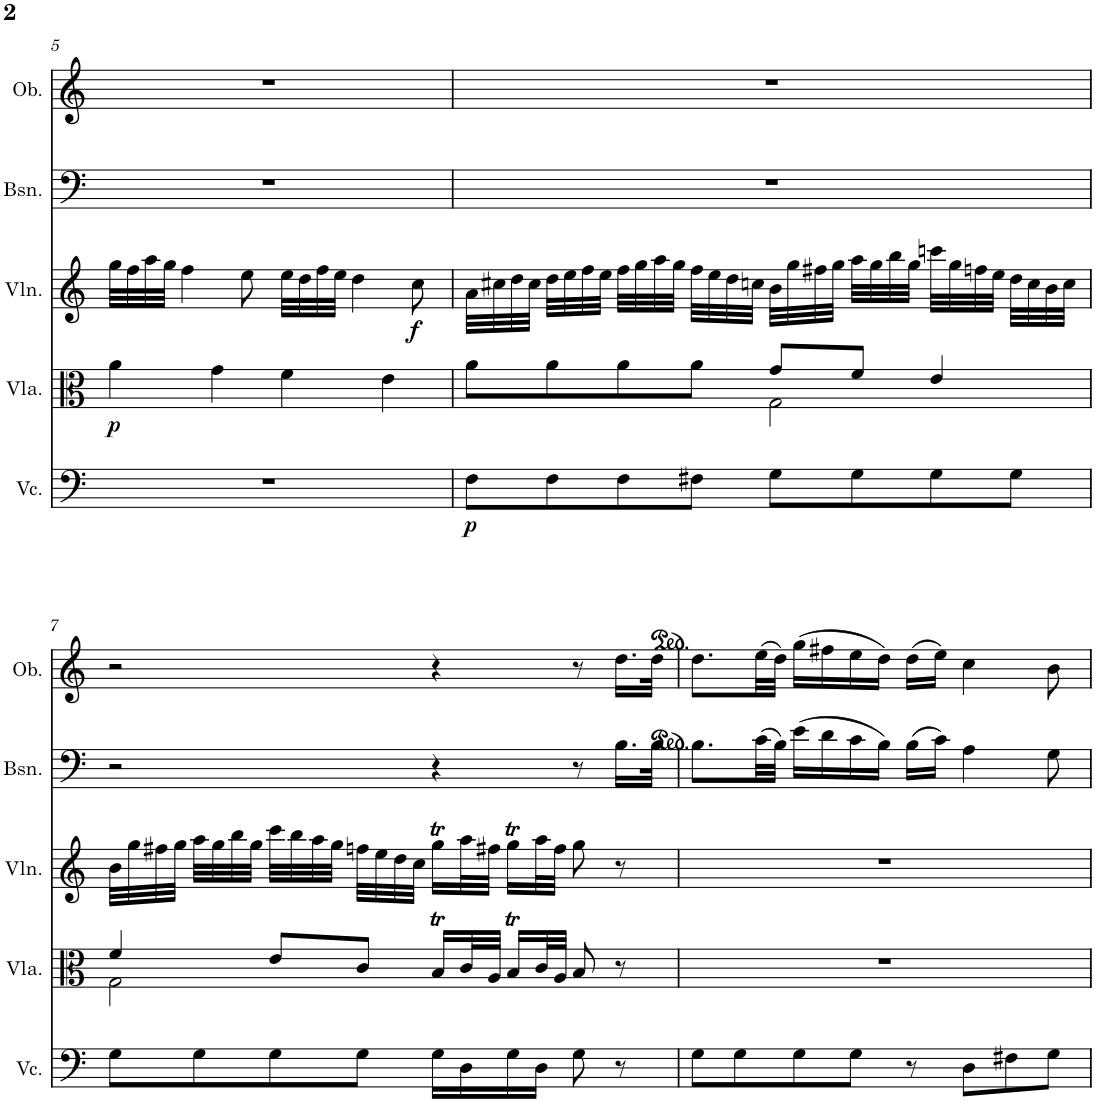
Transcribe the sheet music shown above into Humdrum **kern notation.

**kern	**dynam	**kern	**dynam	**kern	**dynam	**kern	**kern
*part5	*part5	*part4	*part4	*part3	*part3	*part2	*part1
*staff5	*staff5	*staff4	*staff4	*staff3	*staff3	*staff2	*staff1
*I"Violoncello	*	*I"Viola	*	*I"Violin	*	*I"Bassoon	*I"Oboe
*I'Vc.	*	*I'Vla.	*	*I'Vln.	*	*I'Bsn.	*I'Ob.
!!LO:PB:g=z
*clefF4	*	*clefC3	*	*clefG2	*	*clefF4	*clefG2
*k[]	*	*k[]	*	*k[]	*	*k[]	*k[]
*M4/4	*	*M4/4	*	*M4/4	*	*M4/4	*M4/4
*met(c)	*	*met(c)	*	*met(c)	*	*met(c)	*met(c)
=5	=5	=5	=5	=5	=5	=5	=5
!	!	!	!LO:DY:b	!	!	!	!
1r	.	4a\	p	32gg\LLL	.	1r	1r
.	.	.	.	32ff\	.	.	.
.	.	.	.	32aa\	.	.	.
.	.	.	.	32gg\JJJ	.	.	.
.	.	.	.	4ff\	.	.	.
.	.	4g\	.	.	.	.	.
.	.	.	.	8ee\	.	.	.
.	.	4f\	.	32ee\LLL	.	.	.
.	.	.	.	32dd\	.	.	.
.	.	.	.	32ff\	.	.	.
.	.	.	.	32ee\JJJ	.	.	.
.	.	.	.	4dd\	.	.	.
.	.	4e\	.	.	.	.	.
!	!	!	!	!	!LO:DY:b	!	!
.	.	.	.	8cc\	f	.	.
=6	=6	=6	=6	=6	=6	=6	=6
*	*	*^	*	*	*	*	*
!	!LO:DY:b	!	!	!	!	!	!	!
8F\L	p	8a\L	2ryy	.	32a\LLL	.	1r	1r
.	.	.	.	.	32cc#X\	.	.	.
.	.	.	.	.	32dd\	.	.	.
.	.	.	.	.	32cc#\JJJ	.	.	.
8F\	.	8a\	.	.	32dd\LLL	.	.	.
.	.	.	.	.	32ee\	.	.	.
.	.	.	.	.	32ff\	.	.	.
.	.	.	.	.	32ee\JJJ	.	.	.
8F\	.	8a\	.	.	32ff\LLL	.	.	.
.	.	.	.	.	32gg\	.	.	.
.	.	.	.	.	32aa\	.	.	.
.	.	.	.	.	32gg\JJJ	.	.	.
8F#X\J	.	8a\J	.	.	32ff\LLL	.	.	.
.	.	.	.	.	32ee\	.	.	.
.	.	.	.	.	32dd\	.	.	.
.	.	.	.	.	32ccn\JJJ	.	.	.
8G\L	.	2G\	8g/L	.	32b\LLL	.	.	.
.	.	.	.	.	32gg\	.	.	.
.	.	.	.	.	32ff#X\	.	.	.
.	.	.	.	.	32gg\JJJ	.	.	.
8G\	.	.	8f/J	.	32aa\LLL	.	.	.
.	.	.	.	.	32gg\	.	.	.
.	.	.	.	.	32bb\	.	.	.
.	.	.	.	.	32gg\JJJ	.	.	.
8G\	.	.	4e/	.	32cccn\LLL	.	.	.
.	.	.	.	.	32gg\	.	.	.
.	.	.	.	.	32ffn\	.	.	.
.	.	.	.	.	32ee\JJJ	.	.	.
8G\J	.	.	.	.	32dd\LLL	.	.	.
.	.	.	.	.	32cc\	.	.	.
.	.	.	.	.	32b\	.	.	.
.	.	.	.	.	32cc\JJJ	.	.	.
!!LO:LB:g=z
=7	=7	=7	=7	=7	=7	=7	=7	=7
8G\L	.	4f/	2G\	.	32b\LLL	.	2r	2r
.	.	.	.	.	32gg\	.	.	.
.	.	.	.	.	32ff#X\	.	.	.
.	.	.	.	.	32gg\JJJ	.	.	.
8G\	.	.	.	.	32aa\LLL	.	.	.
.	.	.	.	.	32gg\	.	.	.
.	.	.	.	.	32bb\	.	.	.
.	.	.	.	.	32gg\JJJ	.	.	.
8G\	.	8e/L	.	.	32ccc\LLL	.	.	.
.	.	.	.	.	32bb\	.	.	.
.	.	.	.	.	32aa\	.	.	.
.	.	.	.	.	32gg\JJJ	.	.	.
8G\J	.	8c/J	.	.	32ffn\LLL	.	.	.
.	.	.	.	.	32ee\	.	.	.
.	.	.	.	.	32dd\	.	.	.
.	.	.	.	.	32cc\JJJ	.	.	.
16G\LL	.	16Bt/LL	2ryy	.	16ggT\LL	.	4r	4r
16D\	.	32c/L	.	.	32aa\L	.	.	.
.	.	32A/JJJ	.	.	32ff#X\JJJ	.	.	.
16G\	.	16Bt/LL	.	.	16ggT\LL	.	.	.
16D\JJ	.	32c/L	.	.	32aa\L	.	.	.
.	.	32A/JJJ	.	.	32ff#\JJJ	.	.	.
8G\	.	8B/	.	.	8gg\	.	8r	8r
8r	.	8r	.	.	8r	.	16.B\LL	16.dd\LL
.	.	.	.	.	.	.	32B\JJk	32dd\JJk
*	*	*v	*v	*	*	*	*	*
=8	=8	=8	=8	=8	=8	=8	=8
8G\L	.	1r	.	1r	.	8.B\L	8.dd\L
8G\	.	.	.	.	.	.	.
.	.	.	.	.	.	(>32c\LL	(>32ee\LL
.	.	.	.	.	.	32B\JJJ)	32dd\JJJ)
8G\	.	.	.	.	.	(>16e\LL	(>16gg\LL
.	.	.	.	.	.	16d\	16ff#X\
8G\J	.	.	.	.	.	16c\	16ee\
.	.	.	.	.	.	16B\JJ)	16dd\JJ)
8r	.	.	.	.	.	(>16B\LL	(>16dd\LL
.	.	.	.	.	.	16c\JJ)	16ee\JJ)
8D\L	.	.	.	.	.	4A\	4cc\
8F#X\	.	.	.	.	.	.	.
8G\J	.	.	.	.	.	8G\	8b\
=	=	=	=	=	=	=	=
*-	*-	*-	*-	*-	*-	*-	*-
